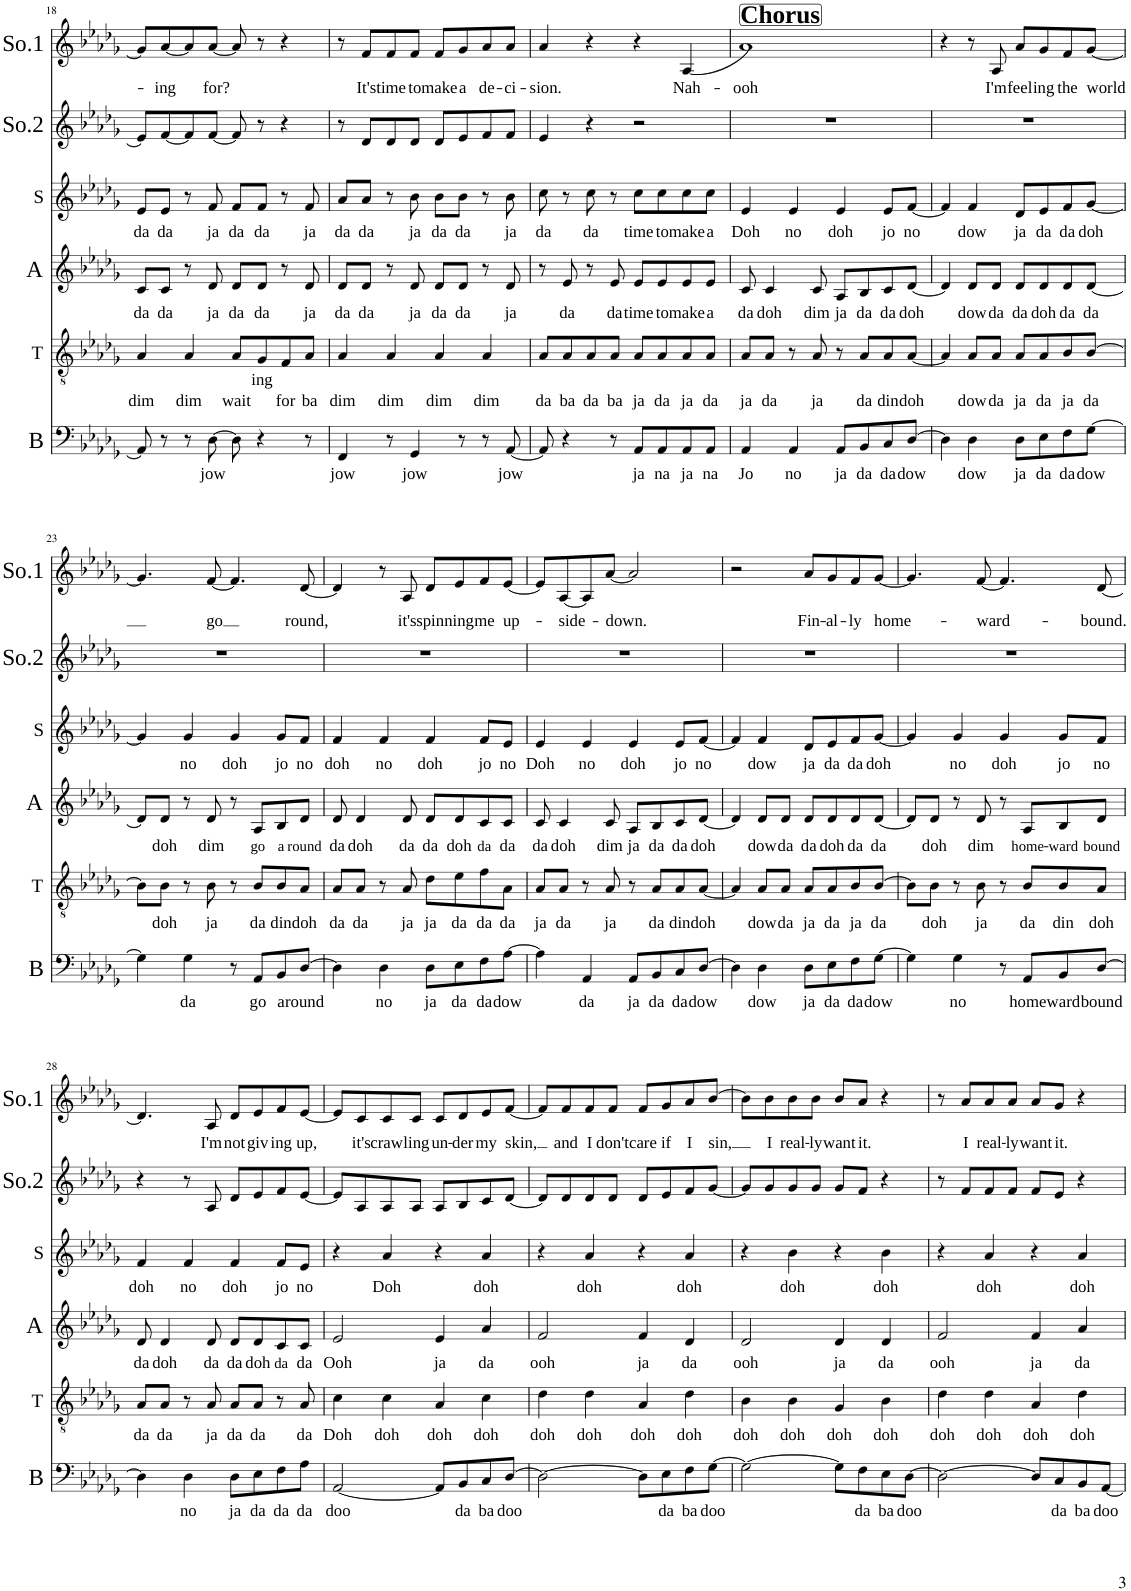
**kern	**text	**kern	**text	**kern	**text	**kern	**text	**kern	**kern	**text
*part6	*part6	*part5	*part5	*part4	*part4	*part3	*part3	*part2	*part1	*part1
*staff6	*staff6	*staff5	*staff5	*staff4	*staff4	*staff3	*staff3	*staff2	*staff1	*staff1
*I"Bass	*	*I"Tenor	*	*I"Alto	*	*I"Soprano	*	*I"Solo 2	*I"Solo 1	*
*I'B	*	*I'T	*	*I'A	*	*I'S	*	*I'So.2	*I'So.1	*
!!LO:PB:g=z
*clefF4	*	*clefGv2	*	*clefG2	*	*clefG2	*	*clefG2	*clefG2	*
*k[b-e-a-d-g-]	*	*k[b-e-a-d-g-]	*	*k[b-e-a-d-g-]	*	*k[b-e-a-d-g-]	*	*k[b-e-a-d-g-]	*k[b-e-a-d-g-]	*
*M4/4	*	*M4/4	*	*M4/4	*	*M4/4	*	*M4/4	*M4/4	*
=18	=18	=18	=18	=18	=18	=18	=18	=18	=18	=18
!	!	!	!LO:LY:b	!	!LO:LY:b	!	!LO:LY:b	!	!	!
8AA-/]	.	4A-/	dim	8c/L	da	8e-/L	da	8e-/L]	8g-/L]	.
!	!	!	!	!	!LO:LY:b	!	!LO:LY:b	!	!	!LO:LY:b
8r	.	.	.	8c/J	da	8e-/J	da	[8f/	[8a-/	-ing
!	!	!	!LO:LY:b	!	!	!	!	!	!	!
8r	.	4A-/	dim	8r	.	8r	.	8f/]	8a-/]	.
!	!LO:LY:b	!	!	!	!LO:LY:b	!	!LO:LY:b	!	!	!LO:LY:b
[8D-\	jow	.	.	8d-/	ja	8f/	ja	[8f/J	[8a-/J	for?
!	!	!	!LO:LY:b	!	!LO:LY:b	!	!LO:LY:b	!	!	!
8D-\]	.	8A-/L	wait-	8d-/L	da	8f/L	da	8f/]	8a-/]	.
!	!	!	!LO:LY:b	!	!LO:LY:b	!	!LO:LY:b	!	!	!
4r	.	8G-/	-ing	8d-/J	da	8f/J	da	8r	8r	.
!	!	!	!LO:LY:b	!	!	!	!	!	!	!
.	.	8F/	for	8r	.	8r	.	4r	4r	.
!	!	!	!LO:LY:b	!	!LO:LY:b	!	!LO:LY:b	!	!	!
8r	.	8A-/J	ba	8d-/	ja	8f/	ja	.	.	.
=19	=19	=19	=19	=19	=19	=19	=19	=19	=19	=19
!	!LO:LY:b	!	!LO:LY:b	!	!LO:LY:b	!	!LO:LY:b	!	!	!
4FF/	jow	4A-/	dim	8d-/L	da	8a-/L	da	8r	8r	.
!	!	!	!	!	!LO:LY:b	!	!LO:LY:b	!	!	!LO:LY:b
.	.	.	.	8d-/J	da	8a-/J	da	8d-/L	8f/L	It's
!	!	!	!LO:LY:b	!	!	!	!	!	!	!LO:LY:b
8r	.	4A-/	dim	8r	.	8r	.	8d-/	8f/	time
!	!LO:LY:b	!	!	!	!LO:LY:b	!	!LO:LY:b	!	!	!LO:LY:b
4GG-/	jow	.	.	8d-/	ja	8b-\	ja	8d-/J	8f/J	to
!	!	!	!LO:LY:b	!	!LO:LY:b	!	!LO:LY:b	!	!	!LO:LY:b
.	.	4A-/	dim	8d-/L	da	8b-\L	da	8d-/L	8f/L	make
!	!	!	!	!	!LO:LY:b	!	!LO:LY:b	!	!	!LO:LY:b
8r	.	.	.	8d-/J	da	8b-\J	da	8e-/	8g-/	a
!	!	!	!LO:LY:b	!	!	!	!	!	!	!LO:LY:b
8r	.	4A-/	dim	8r	.	8r	.	8f/	8a-/	de-
!	!LO:LY:b	!	!	!	!LO:LY:b	!	!LO:LY:b	!	!	!LO:LY:b
[8AA-/	jow	.	.	8d-/	ja	8b-\	ja	8f/J	8a-/J	-ci-
=20	=20	=20	=20	=20	=20	=20	=20	=20	=20	=20
!	!	!	!LO:LY:b	!	!	!	!LO:LY:b	!	!	!LO:LY:b
8AA-/]	.	8A-/L	da	8r	.	8cc\	da	4e-/	4a-/	-sion.
!	!	!	!LO:LY:b	!	!LO:LY:b	!	!	!	!	!
4r	.	8A-/	ba	8e-/	da	8r	.	.	.	.
!	!	!	!LO:LY:b	!	!	!	!LO:LY:b	!	!	!
.	.	8A-/	da	8r	.	8cc\	da	4r	4r	.
!	!	!	!LO:LY:b	!	!LO:LY:b	!	!	!	!	!
8r	.	8A-/J	ba	8e-/	da	8r	.	.	.	.
!	!LO:LY:b	!	!LO:LY:b	!	!LO:LY:b	!	!LO:LY:b	!	!	!
8AA-/L	ja	8A-/L	ja	8e-/L	time	8cc\L	time	2r	4r	.
!	!LO:LY:b	!	!LO:LY:b	!	!LO:LY:b	!	!LO:LY:b	!	!	!
8AA-/	na	8A-/	da	8e-/	to	8cc\	to	.	.	.
!	!LO:LY:b	!	!LO:LY:b	!	!LO:LY:b	!	!LO:LY:b	!	!	!LO:LY:b
8AA-/	ja	8A-/	ja	8e-/	make	8cc\	make	.	(4A-/	Nah-
!	!LO:LY:b	!	!LO:LY:b	!	!LO:LY:b	!	!LO:LY:b	!	!	!
8AA-/J	na	8A-/J	da	8e-/J	a	8cc\J	a	.	.	.
=21	=21	=21	=21	=21	=21	=21	=21	=21	=21	=21
!	!	!	!	!	!	!	!	!	!LO:TX:a:B:t=Chorus	!
!	!LO:LY:b	!	!LO:LY:b	!	!LO:LY:b	!	!LO:LY:b	!	!	!LO:LY:b
4AA-/	Jo	8A-/L	ja	8c/	da	4e-/	Doh	1r	1a-)	-ooh
!	!	!	!LO:LY:b	!	!LO:LY:b	!	!	!	!	!
.	.	8A-/J	da	4c/	doh	.	.	.	.	.
!	!LO:LY:b	!	!	!	!	!	!LO:LY:b	!	!	!
4AA-/	no	8r	.	.	.	4e-/	no	.	.	.
!	!	!	!LO:LY:b	!	!LO:LY:b	!	!	!	!	!
.	.	8A-/	ja	8c/	dim	.	.	.	.	.
!	!LO:LY:b	!	!	!	!LO:LY:b	!	!LO:LY:b	!	!	!
8AA-/L	ja	8r	.	8A-/L	ja	4e-/	doh	.	.	.
!	!LO:LY:b	!	!LO:LY:b	!	!LO:LY:b	!	!	!	!	!
8BB-/	da	8A-/L	da	8B-/	da	.	.	.	.	.
!	!LO:LY:b	!	!LO:LY:b	!	!LO:LY:b	!	!LO:LY:b	!	!	!
8C/	da	8A-/	din	8c/	da	8e-/L	jo	.	.	.
!	!LO:LY:b	!	!LO:LY:b	!	!LO:LY:b	!	!LO:LY:b	!	!	!
[8D-/J	dow	[8A-/J	doh	[8d-/J	doh	[8f/J	no	.	.	.
=22	=22	=22	=22	=22	=22	=22	=22	=22	=22	=22
4D-\]	.	4A-/]	.	4d-/]	.	4f/]	.	1r	4r	.
!	!LO:LY:b	!	!LO:LY:b	!	!LO:LY:b	!	!LO:LY:b	!	!	!
4D-\	dow	8A-/L	dow	8d-/L	dow	4f/	dow	.	8r	.
!	!	!	!LO:LY:b	!	!LO:LY:b	!	!	!	!	!LO:LY:b
.	.	8A-/J	da	8d-/J	da	.	.	.	8A-/	I'm
!	!LO:LY:b	!	!LO:LY:b	!	!LO:LY:b	!	!LO:LY:b	!	!	!LO:LY:b
8D-\L	ja	8A-/L	ja	8d-/L	da	8d-/L	ja	.	8a-/L	feel-
!	!LO:LY:b	!	!LO:LY:b	!	!LO:LY:b	!	!LO:LY:b	!	!	!LO:LY:b
8E-\	da	8A-/	da	8d-/	doh	8e-/	da	.	8g-/	-ing
!	!LO:LY:b	!	!LO:LY:b	!	!LO:LY:b	!	!LO:LY:b	!	!	!LO:LY:b
8F\	da	8B-/	ja	8d-/	da	8f/	da	.	8f/	the
!	!LO:LY:b	!	!LO:LY:b	!	!LO:LY:b	!	!LO:LY:b	!	!	!LO:LY:b
[8G-\J	dow	[8B-/J	da	[8d-/J	da	[8g-/J	doh	.	[8g-/J	world
!!LO:LB:g=z
=23	=23	=23	=23	=23	=23	=23	=23	=23	=23	=23
4G-\]	.	8B-\L]	.	8d-/L]	.	4g-/]	.	1r	4.g-/]	.
!	!	!	!LO:LY:b	!	!LO:LY:b	!	!	!	!	!
.	.	8B-\J	doh	8d-/J	doh	.	.	.	.	.
!	!LO:LY:b	!	!	!	!	!	!LO:LY:b	!	!	!
4G-\	da	8r	.	8r	.	4g-/	no	.	.	.
!	!	!	!LO:LY:b	!	!LO:LY:b	!	!	!	!	!LO:LY:b
.	.	8B-\	ja	8d-/	dim	.	.	.	[8f/	go
!	!	!	!	!	!	!	!LO:LY:b	!	!	!
8r	.	8r	.	8r	.	4g-/	doh	.	4.f/]	.
!	!LO:LY:b	!	!LO:LY:b	!	!LO:LY:b	!	!	!	!	!
8AA-/L	go	8B-/L	da	8A-/L	go	.	.	.	.	.
!	!LO:LY:b	!	!LO:LY:b	!	!LO:LY:b	!	!LO:LY:b	!	!	!
8BB-/	a	8B-/	din	8B-/	a	8g-/L	jo	.	.	.
!	!LO:LY:b	!	!LO:LY:b	!	!LO:LY:b	!	!LO:LY:b	!	!	!LO:LY:b
[8D-/J	round	8A-/J	doh	8d-/J	round	8f/J	no	.	[8d-/	round,
=24	=24	=24	=24	=24	=24	=24	=24	=24	=24	=24
!	!	!	!LO:LY:b	!	!LO:LY:b	!	!LO:LY:b	!	!	!
4D-\]	.	8A-/L	da	8d-/	da	4f/	doh	1r	4d-/]	.
!	!	!	!LO:LY:b	!	!LO:LY:b	!	!	!	!	!
.	.	8A-/J	da	4d-/	doh	.	.	.	.	.
!	!LO:LY:b	!	!	!	!	!	!LO:LY:b	!	!	!
4D-\	no	8r	.	.	.	4f/	no	.	8r	.
!	!	!	!LO:LY:b	!	!LO:LY:b	!	!	!	!	!LO:LY:b
.	.	8A-/	ja	8d-/	da	.	.	.	8A-/	it's
!	!LO:LY:b	!	!LO:LY:b	!	!LO:LY:b	!	!LO:LY:b	!	!	!LO:LY:b
8D-\L	ja	8d-\L	ja	8d-/L	da	4f/	doh	.	8d-/L	spin-
!	!LO:LY:b	!	!LO:LY:b	!	!LO:LY:b	!	!	!	!	!LO:LY:b
8E-\	da	8e-\	da	8d-/	doh	.	.	.	8e-/	-ning
!	!LO:LY:b	!	!LO:LY:b	!	!LO:LY:b	!	!LO:LY:b	!	!	!LO:LY:b
8F\	da	8f\	da	8c/	da	8f/L	jo	.	8f/	me
!	!LO:LY:b	!	!LO:LY:b	!	!LO:LY:b	!	!LO:LY:b	!	!	!LO:LY:b
[8A-\J	dow	8A-\J	da	8c/J	da	8e-/J	no	.	[8e-/J	up-
=25	=25	=25	=25	=25	=25	=25	=25	=25	=25	=25
!	!	!	!LO:LY:b	!	!LO:LY:b	!	!LO:LY:b	!	!	!
4A-\]	.	8A-/L	ja	8c/	da	4e-/	Doh	1r	8e-/L]	.
!	!	!	!LO:LY:b	!	!LO:LY:b	!	!	!	!	!LO:LY:b
.	.	8A-/J	da	4c/	doh	.	.	.	[8A-/	-side-
!	!LO:LY:b	!	!	!	!	!	!LO:LY:b	!	!	!
4AA-/	da	8r	.	.	.	4e-/	no	.	8A-/]	.
!	!	!	!LO:LY:b	!	!LO:LY:b	!	!	!	!	!LO:LY:b
.	.	8A-/	ja	8c/	dim	.	.	.	[8a-/J	-down.
!	!LO:LY:b	!	!	!	!LO:LY:b	!	!LO:LY:b	!	!	!
8AA-/L	ja	8r	.	8A-/L	ja	4e-/	doh	.	2a-/]	.
!	!LO:LY:b	!	!LO:LY:b	!	!LO:LY:b	!	!	!	!	!
8BB-/	da	8A-/L	da	8B-/	da	.	.	.	.	.
!	!LO:LY:b	!	!LO:LY:b	!	!LO:LY:b	!	!LO:LY:b	!	!	!
8C/	da	8A-/	din	8c/	da	8e-/L	jo	.	.	.
!	!LO:LY:b	!	!LO:LY:b	!	!LO:LY:b	!	!LO:LY:b	!	!	!
[8D-/J	dow	[8A-/J	doh	[8d-/J	doh	[8f/J	no	.	.	.
=26	=26	=26	=26	=26	=26	=26	=26	=26	=26	=26
4D-\]	.	4A-/]	.	4d-/]	.	4f/]	.	1r	2r	.
!	!LO:LY:b	!	!LO:LY:b	!	!LO:LY:b	!	!LO:LY:b	!	!	!
4D-\	dow	8A-/L	dow	8d-/L	dow	4f/	dow	.	.	.
!	!	!	!LO:LY:b	!	!LO:LY:b	!	!	!	!	!
.	.	8A-/J	da	8d-/J	da	.	.	.	.	.
!	!LO:LY:b	!	!LO:LY:b	!	!LO:LY:b	!	!LO:LY:b	!	!	!LO:LY:b
8D-\L	ja	8A-/L	ja	8d-/L	da	8d-/L	ja	.	8a-/L	Fin-
!	!LO:LY:b	!	!LO:LY:b	!	!LO:LY:b	!	!LO:LY:b	!	!	!LO:LY:b
8E-\	da	8A-/	da	8d-/	doh	8e-/	da	.	8g-/	-al-
!	!LO:LY:b	!	!LO:LY:b	!	!LO:LY:b	!	!LO:LY:b	!	!	!LO:LY:b
8F\	da	8B-/	ja	8d-/	da	8f/	da	.	8f/	-ly
!	!LO:LY:b	!	!LO:LY:b	!	!LO:LY:b	!	!LO:LY:b	!	!	!LO:LY:b
[8G-\J	dow	[8B-/J	da	[8d-/J	da	[8g-/J	doh	.	[8g-/J	home-
=27	=27	=27	=27	=27	=27	=27	=27	=27	=27	=27
4G-\]	.	8B-\L]	.	8d-/L]	.	4g-/]	.	1r	4.g-/]	.
!	!	!	!LO:LY:b	!	!LO:LY:b	!	!	!	!	!
.	.	8B-\J	doh	8d-/J	doh	.	.	.	.	.
!	!LO:LY:b	!	!	!	!	!	!LO:LY:b	!	!	!
4G-\	no	8r	.	8r	.	4g-/	no	.	.	.
!	!	!	!LO:LY:b	!	!LO:LY:b	!	!	!	!	!LO:LY:b
.	.	8B-\	ja	8d-/	dim	.	.	.	[8f/	-ward-
!	!	!	!	!	!	!	!LO:LY:b	!	!	!
8r	.	8r	.	8r	.	4g-/	doh	.	4.f/]	.
!	!LO:LY:b	!	!LO:LY:b	!	!LO:LY:b	!	!	!	!	!
8AA-/L	home-	8B-/L	da	8A-/L	home-	.	.	.	.	.
!	!LO:LY:b	!	!LO:LY:b	!	!LO:LY:b	!	!LO:LY:b	!	!	!
8BB-/	-ward	8B-/	din	8B-/	-ward	8g-/L	jo	.	.	.
!	!LO:LY:b	!	!LO:LY:b	!	!LO:LY:b	!	!LO:LY:b	!	!	!LO:LY:b
[8D-/J	bound	8A-/J	doh	8d-/J	bound	8f/J	no	.	[8d-/	-bound.
!!LO:LB:g=z
=28	=28	=28	=28	=28	=28	=28	=28	=28	=28	=28
!	!	!	!LO:LY:b	!	!LO:LY:b	!	!LO:LY:b	!	!	!
4D-\]	.	8A-/L	da	8d-/	da	4f/	doh	4r	4.d-/]	.
!	!	!	!LO:LY:b	!	!LO:LY:b	!	!	!	!	!
.	.	8A-/J	da	4d-/	doh	.	.	.	.	.
!	!LO:LY:b	!	!	!	!	!	!LO:LY:b	!	!	!
4D-\	no	8r	.	.	.	4f/	no	8r	.	.
!	!	!	!LO:LY:b	!	!LO:LY:b	!	!	!	!	!LO:LY:b
.	.	8A-/	ja	8d-/	da	.	.	8A-/	8A-/	I'm
!	!LO:LY:b	!	!LO:LY:b	!	!LO:LY:b	!	!LO:LY:b	!	!	!LO:LY:b
8D-\L	ja	8A-/L	da	8d-/L	da	4f/	doh	8d-/L	8d-/L	not
!	!LO:LY:b	!	!LO:LY:b	!	!LO:LY:b	!	!	!	!	!LO:LY:b
8E-\	da	8A-/J	da	8d-/	doh	.	.	8e-/	8e-/	giv-
!	!LO:LY:b	!	!	!	!LO:LY:b	!	!LO:LY:b	!	!	!LO:LY:b
8F\	da	8r	.	8c/	da	8f/L	jo	8f/	8f/	-ing
!	!LO:LY:b	!	!LO:LY:b	!	!LO:LY:b	!	!LO:LY:b	!	!	!LO:LY:b
8A-\J	da	8A-/	da	8c/J	da	8e-/J	no	[8e-/J	[8e-/J	up,
=29	=29	=29	=29	=29	=29	=29	=29	=29	=29	=29
!	!LO:LY:b	!	!LO:LY:b	!	!LO:LY:b	!	!	!	!	!
[2AA-/	doo	4c\	Doh	2e-/	Ooh	4r	.	8e-/L]	8e-/L]	.
!	!	!	!	!	!	!	!	!	!	!LO:LY:b
.	.	.	.	.	.	.	.	8A-/	8c/	it's
!	!	!	!LO:LY:b	!	!	!	!LO:LY:b	!	!	!LO:LY:b
.	.	4c\	doh	.	.	4a-/	Doh	8A-/	8c/	craw-
!	!	!	!	!	!	!	!	!	!	!LO:LY:b
.	.	.	.	.	.	.	.	8A-/J	8c/J	-ling
!	!	!	!LO:LY:b	!	!LO:LY:b	!	!	!	!	!LO:LY:b
8AA-/L]	.	4A-/	doh	4e-/	ja	4r	.	8A-/L	8c/L	un-
!	!LO:LY:b	!	!	!	!	!	!	!	!	!LO:LY:b
8BB-/	da	.	.	.	.	.	.	8B-/	8d-/	-der
!	!LO:LY:b	!	!LO:LY:b	!	!LO:LY:b	!	!LO:LY:b	!	!	!LO:LY:b
8C/	ba	4c\	doh	4a-/	da	4a-/	doh	8c/	8e-/	my
!	!LO:LY:b	!	!	!	!	!	!	!	!	!LO:LY:b
[8D-/J	doo	.	.	.	.	.	.	[8d-/J	[8f/J	skin,
=30	=30	=30	=30	=30	=30	=30	=30	=30	=30	=30
!	!	!	!LO:LY:b	!	!LO:LY:b	!	!	!	!	!
2D-\_	.	4d-\	doh	2f/	ooh	4r	.	8d-/L]	8f/L]	.
!	!	!	!	!	!	!	!	!	!	!LO:LY:b
.	.	.	.	.	.	.	.	8d-/	8f/	and
!	!	!	!LO:LY:b	!	!	!	!LO:LY:b	!	!	!LO:LY:b
.	.	4d-\	doh	.	.	4a-/	doh	8d-/	8f/	I
!	!	!	!	!	!	!	!	!	!	!LO:LY:b
.	.	.	.	.	.	.	.	8d-/J	8f/J	don't
!	!	!	!LO:LY:b	!	!LO:LY:b	!	!	!	!	!LO:LY:b
8D-\L]	.	4A-/	doh	4f/	ja	4r	.	8d-/L	8f/L	care
!	!LO:LY:b	!	!	!	!	!	!	!	!	!LO:LY:b
8E-\	da	.	.	.	.	.	.	8e-/	8g-/	if
!	!LO:LY:b	!	!LO:LY:b	!	!LO:LY:b	!	!LO:LY:b	!	!	!LO:LY:b
8F\	ba	4d-\	doh	4d-/	da	4a-/	doh	8f/	8a-/	I
!	!LO:LY:b	!	!	!	!	!	!	!	!	!LO:LY:b
[8G-\J	doo	.	.	.	.	.	.	[8g-/J	[8b-/J	sin,
=31	=31	=31	=31	=31	=31	=31	=31	=31	=31	=31
!	!	!	!LO:LY:b	!	!LO:LY:b	!	!	!	!	!
2G-\_	.	4B-\	doh	2d-/	ooh	4r	.	8g-/L]	8b-\L]	.
!	!	!	!	!	!	!	!	!	!	!LO:LY:b
.	.	.	.	.	.	.	.	8g-/	8b-\	I
!	!	!	!LO:LY:b	!	!	!	!LO:LY:b	!	!	!LO:LY:b
.	.	4B-\	doh	.	.	4b-\	doh	8g-/	8b-\	real-
!	!	!	!	!	!	!	!	!	!	!LO:LY:b
.	.	.	.	.	.	.	.	8g-/J	8b-\J	-ly
!	!	!	!LO:LY:b	!	!LO:LY:b	!	!	!	!	!LO:LY:b
8G-\L]	.	4G-/	doh	4d-/	ja	4r	.	8g-/L	8b-/L	want
!	!LO:LY:b	!	!	!	!	!	!	!	!	!LO:LY:b
8F\	da	.	.	.	.	.	.	8f/J	8a-/J	it.
!	!LO:LY:b	!	!LO:LY:b	!	!LO:LY:b	!	!LO:LY:b	!	!	!
8E-\	ba	4B-\	doh	4d-/	da	4b-\	doh	4r	4r	.
!	!LO:LY:b	!	!	!	!	!	!	!	!	!
[8D-\J	doo	.	.	.	.	.	.	.	.	.
=32	=32	=32	=32	=32	=32	=32	=32	=32	=32	=32
!	!	!	!LO:LY:b	!	!LO:LY:b	!	!	!	!	!
2D-\_	.	4d-\	doh	2f/	ooh	4r	.	8r	8r	.
!	!	!	!	!	!	!	!	!	!	!LO:LY:b
.	.	.	.	.	.	.	.	8f/L	8a-/L	I
!	!	!	!LO:LY:b	!	!	!	!LO:LY:b	!	!	!LO:LY:b
.	.	4d-\	doh	.	.	4a-/	doh	8f/	8a-/	real-
!	!	!	!	!	!	!	!	!	!	!LO:LY:b
.	.	.	.	.	.	.	.	8f/J	8a-/J	-ly
!	!	!	!LO:LY:b	!	!LO:LY:b	!	!	!	!	!LO:LY:b
8D-/L]	.	4A-/	doh	4f/	ja	4r	.	8f/L	8a-/L	want
!	!LO:LY:b	!	!	!	!	!	!	!	!	!LO:LY:b
8C/	da	.	.	.	.	.	.	8e-/J	8g-/J	it.
!	!LO:LY:b	!	!LO:LY:b	!	!LO:LY:b	!	!LO:LY:b	!	!	!
8BB-/	ba	4d-\	doh	4a-/	da	4a-/	doh	4r	4r	.
!	!LO:LY:b	!	!	!	!	!	!	!	!	!
[8AA-/J	doo	.	.	.	.	.	.	.	.	.
=	=	=	=	=	=	=	=	=	=	=
*-	*-	*-	*-	*-	*-	*-	*-	*-	*-	*-
